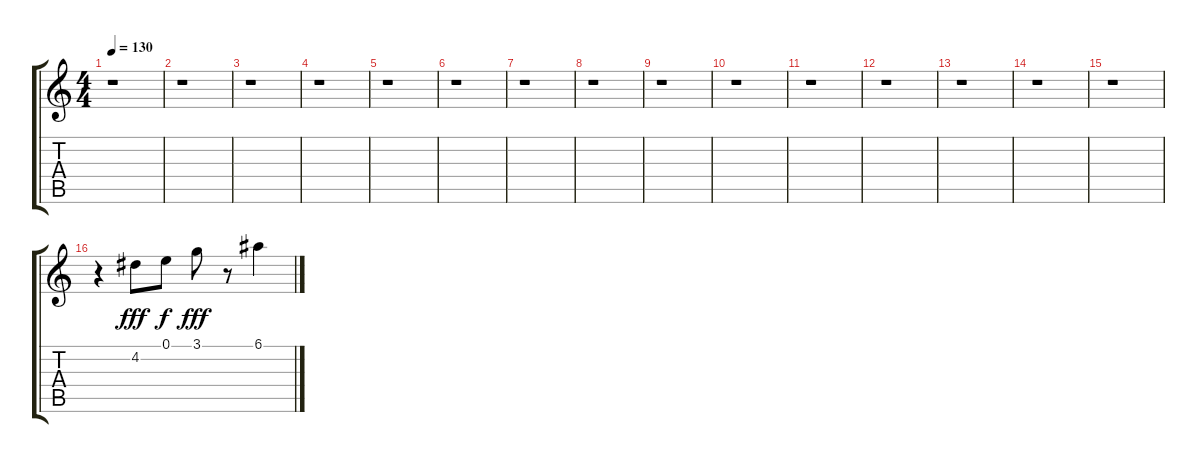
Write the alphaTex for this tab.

\track "" {instrument fretlessbass}
\staff {score tabs}
\tuning (E4 B3 G3 D3 A2 E2) {hide}
\ts (4 4)
\tempo 130
\clef g2
\ks c
r.1{dy f} |
r.1 |
r.1 |
r.1 |
r.1 |
r.1 |
r.1 |
r.1 |
r.1 |
r.1 |
r.1 |
r.1 |
r.1 |
r.1 |
r.1 |
r.4 4.2.8{dy fff} 0.1.8{dy f} 3.1.8{dy fff} r.8 6.1.4
